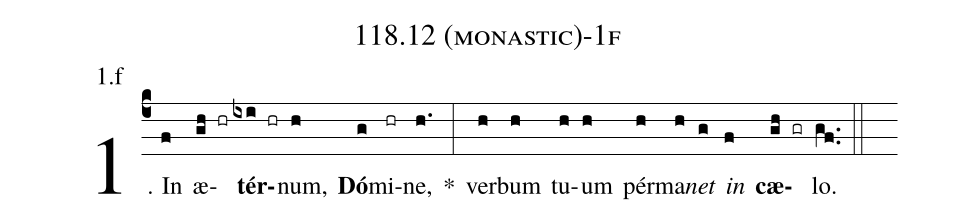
name: 118.12 (monastic)-1f;
annotation: 1.f;
%%
(c4)1. In(f) æ(gh hr)<b>tér</b>(ixi hr)num,(h) <b>Dó</b>(g)mi(hr)ne,(h.) *(:) ver(h)bum(h) tu(h)um(h) pér(h)ma(h)<i>net</i>(g) <i>in</i>(f) <b>cæ</b>(gh gr)lo.(gf..) (::)
